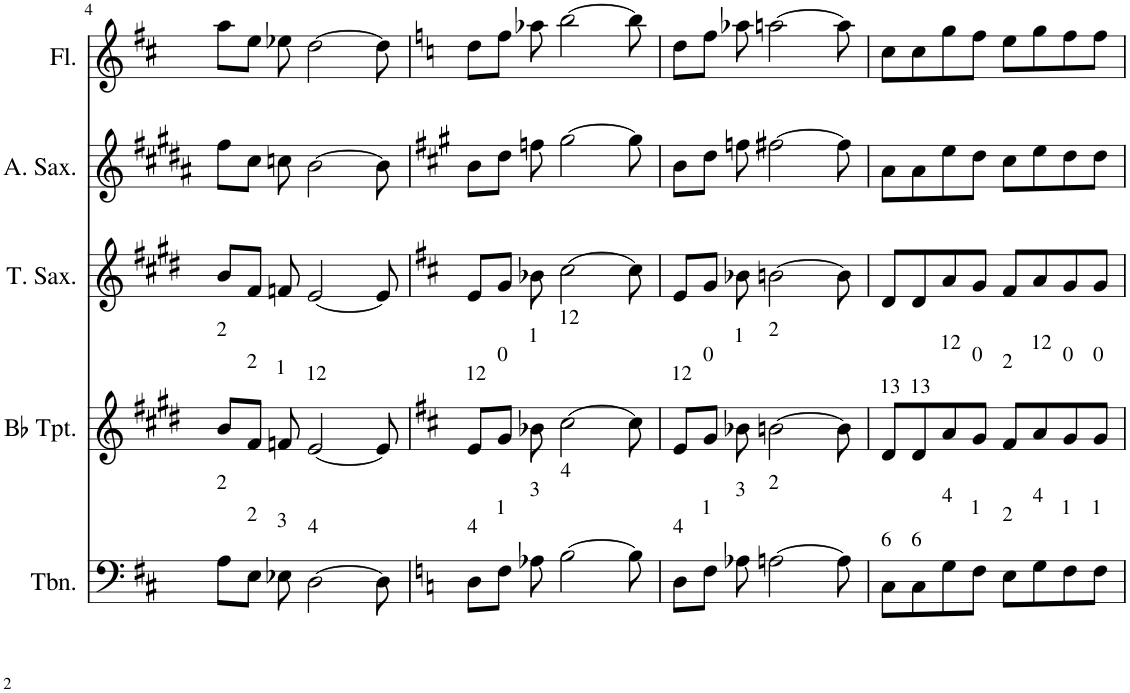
**kern	**kern	**kern	**kern	**kern
*part5	*part4	*part3	*part2	*part1
*staff5	*staff4	*staff3	*staff2	*staff1
*I"Trombone	*I"Bb Trumpet	*I"Tenor Saxophone	*I"Alto Saxophone	*I"Flute
*I'Tbn.	*I'Bb Tpt.	*I'T. Sax.	*I'A. Sax.	*I'Fl.
!!LO:PB:g=z
*clefF4	*clefG2	*clefG2	*clefG2	*clefG2
*	*Trd1c2	*Trd8c14	*Trd5c9	*
*k[f#c#]	*k[f#c#g#d#]	*k[f#c#g#d#]	*k[f#c#g#d#a#]	*k[f#c#]
*M4/4	*M4/4	*M4/4	*M4/4	*M4/4
*met(c)	*met(c)	*met(c)	*met(c)	*met(c)
=4	=4	=4	=4	=4
!	!LO:TX:a:t=2	!	!	!
!LO:TX:a:t=2	!	!	!	!
8A\L	8b/L	8b/L	8ff#\L	8aa\L
!	!LO:TX:a:t=2	!	!	!
!LO:TX:a:t=2	!	!	!	!
8E\J	8f#/J	8f#/J	8cc#\J	8ee\J
!	!LO:TX:a:t=1	!	!	!
!LO:TX:a:t=3	!	!	!	!
8E-X\	8fn/	8fn/	8ccn\	8ee-X\
!	!LO:TX:a:t=12	!	!	!
!LO:TX:a:t=4	!	!	!	!
[2D\	[2e/	[2e/	[2b\	[2dd\
8D\]	8e/]	8e/]	8b\]	8dd\]
=5	=5	=5	=5	=5
*k[]	*k[f#c#]	*k[f#c#]	*k[f#c#g#]	*k[]
!	!LO:TX:a:t=12	!	!	!
!LO:TX:a:t=4	!	!	!	!
8D\L	8e/L	8e/L	8b\L	8dd\L
!	!LO:TX:a:t=0	!	!	!
!LO:TX:a:t=1	!	!	!	!
8F\J	8g/J	8g/J	8dd\J	8ff\J
!	!LO:TX:a:t=1	!	!	!
!LO:TX:a:t=3	!	!	!	!
8A-X\	8b-X\	8b-X\	8ffn\	8aa-X\
!	!LO:TX:a:t=12	!	!	!
!LO:TX:a:t=4	!	!	!	!
[2B\	[2cc#\	[2cc#\	[2gg#\	[2bb\
8B\]	8cc#\]	8cc#\]	8gg#\]	8bb\]
=6	=6	=6	=6	=6
!	!LO:TX:a:t=12	!	!	!
!LO:TX:a:t=4	!	!	!	!
8D\L	8e/L	8e/L	8b\L	8dd\L
!	!LO:TX:a:t=0	!	!	!
!LO:TX:a:t=1	!	!	!	!
8F\J	8g/J	8g/J	8dd\J	8ff\J
!	!LO:TX:a:t=1	!	!	!
!LO:TX:a:t=3	!	!	!	!
8A-X\	8b-X\	8b-X\	8ffn\	8aa-X\
!	!LO:TX:a:t=2	!	!	!
!LO:TX:a:t=2	!	!	!	!
[2An\	[2bn\	[2bn\	[2ff#X\	[2aan\
8A\]	8b\]	8b\]	8ff#\]	8aa\]
=7	=7	=7	=7	=7
!	!LO:TX:a:t=13	!	!	!
!LO:TX:a:t=6	!	!	!	!
8C\L	8d/L	8d/L	8a\L	8cc\L
!	!LO:TX:a:t=13	!	!	!
!LO:TX:a:t=6	!	!	!	!
8C\	8d/	8d/	8a\	8cc\
!	!LO:TX:a:t=12	!	!	!
!LO:TX:a:t=4	!	!	!	!
8G\	8a/	8a/	8ee\	8gg\
!	!LO:TX:a:t=0	!	!	!
!LO:TX:a:t=1	!	!	!	!
8F\J	8g/J	8g/J	8dd\J	8ff\J
!	!LO:TX:a:t=2	!	!	!
!LO:TX:a:t=2	!	!	!	!
8E\L	8f#/L	8f#/L	8cc#\L	8ee\L
!	!LO:TX:a:t=12	!	!	!
!LO:TX:a:t=4	!	!	!	!
8G\	8a/	8a/	8ee\	8gg\
!	!LO:TX:a:t=0	!	!	!
!LO:TX:a:t=1	!	!	!	!
8F\	8g/	8g/	8dd\	8ff\
!	!LO:TX:a:t=0	!	!	!
!LO:TX:a:t=1	!	!	!	!
8F\J	8g/J	8g/J	8dd\J	8ff\J
=	=	=	=	=
*-	*-	*-	*-	*-
